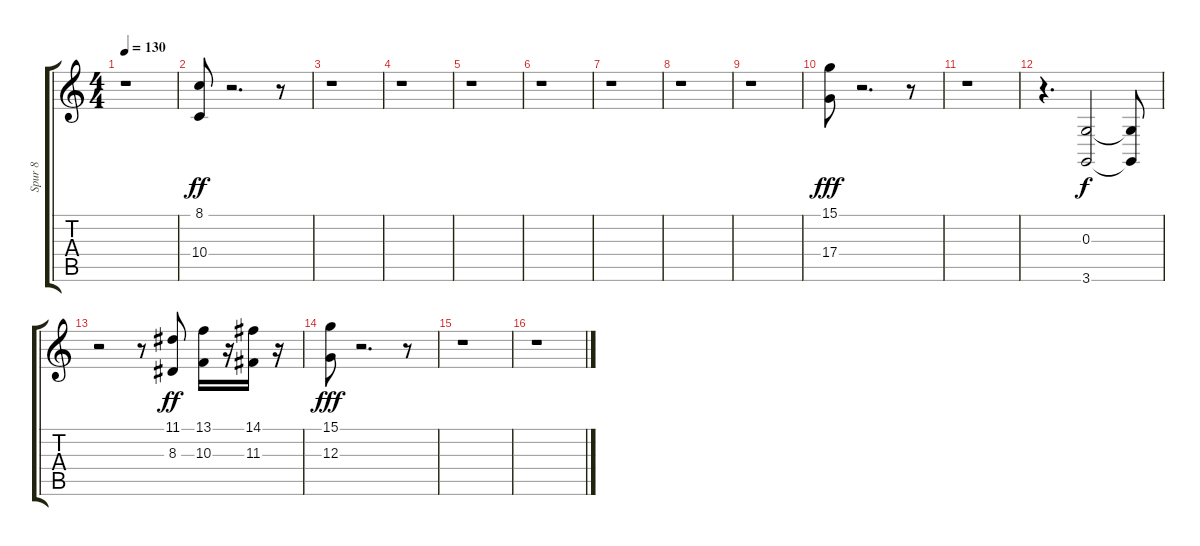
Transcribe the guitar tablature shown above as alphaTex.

\track ("Spur 8" "Spur 8") {instrument brasssection}
\staff {score tabs}
\tuning (E4 B3 G3 D3 A2 E2) {hide}
\ts (4 4)
\tempo 130
\clef g2
\ks c
r.1{dy f} |
(8.1 10.4).8{dy ff} r.2{d} r.8 |
r.1 |
r.1 |
r.1 |
r.1 |
r.1 |
r.1 |
r.1 |
(15.1 17.4).8{dy fff} r.2{d} r.8 |
r.1 |
r.4{d} (0.3 3.6).2{dy f} (0.3{t} 3.6{t}).8 |
r.2 r.8 (11.1 8.3).8{dy ff} (13.1 10.3).16 r.16 (14.1 11.3).16 r.16 |
(15.1 12.3).8{dy fff} r.2{d} r.8 |
r.1 |
r.1
